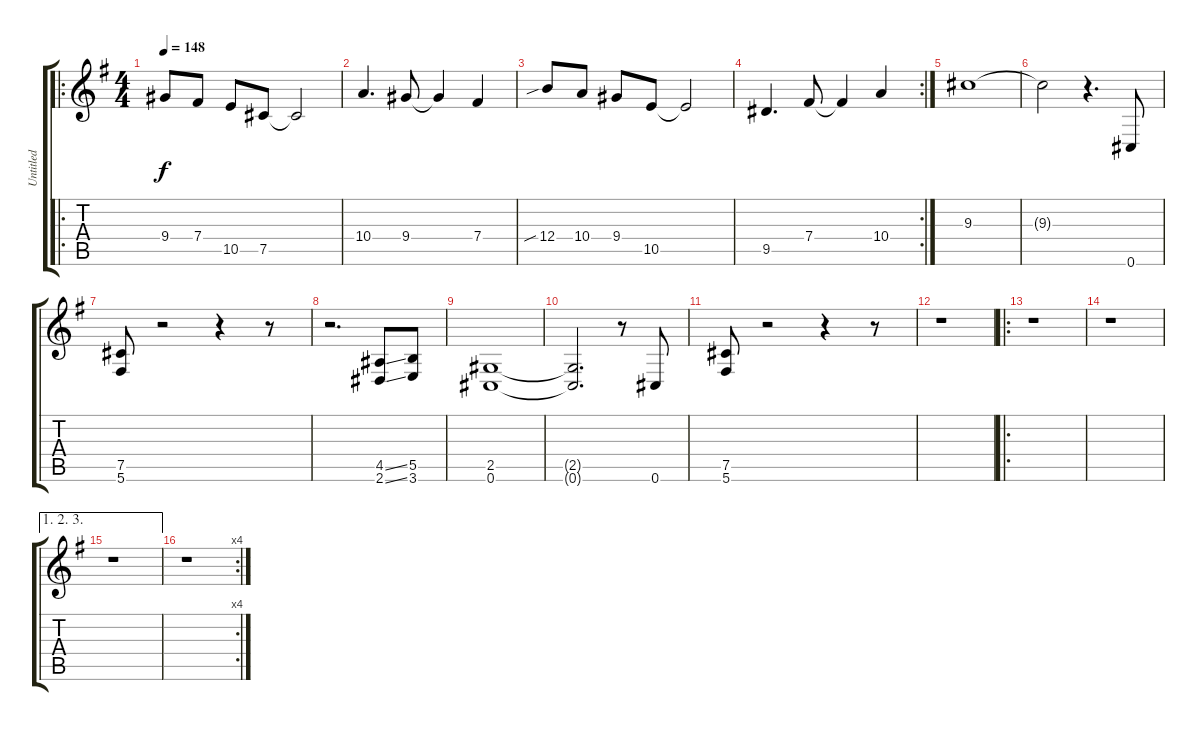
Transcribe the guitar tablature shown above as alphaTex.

\track ("Untitled" "Untitled") {instrument distortionguitar}
\staff {score tabs}
\tuning (Db4 Ab3 E3 B2 Gb2 Db2) {hide}
\ro
\ts (4 4)
\tempo 148
\clef g2
\ks g
9.4.8{dy f instrument distortionguitar} 7.4.8 10.5.8 7.5.8 7.5{t}.2 |
10.4.4{d} 9.4.8 9.4{t}.4 7.4.4 |
12.4{sib}.8 10.4.8 9.4.8 10.5.8 10.5{t}.2 |
\rc 2
9.5.4{d} 7.4.8 7.4{t}.4 10.4.4 |
9.3.1 |
9.3{t}.2 r.4{d} 0.6.8 |
(7.5 5.6).8 r.2 r.4 r.8 |
r.2{d} (4.5{ss} 2.6{ss}).8 (5.5 3.6).8 |
(2.5 0.6).1 |
(2.5{t} 0.6{t}).2{d} r.8 0.6.8 |
(7.5 5.6).8 r.2 r.4 r.8 |
r.1 |
\ro
r.1 |
r.1 |
\ae (1 2 3)
r.1 |
\rc 4
r.1
